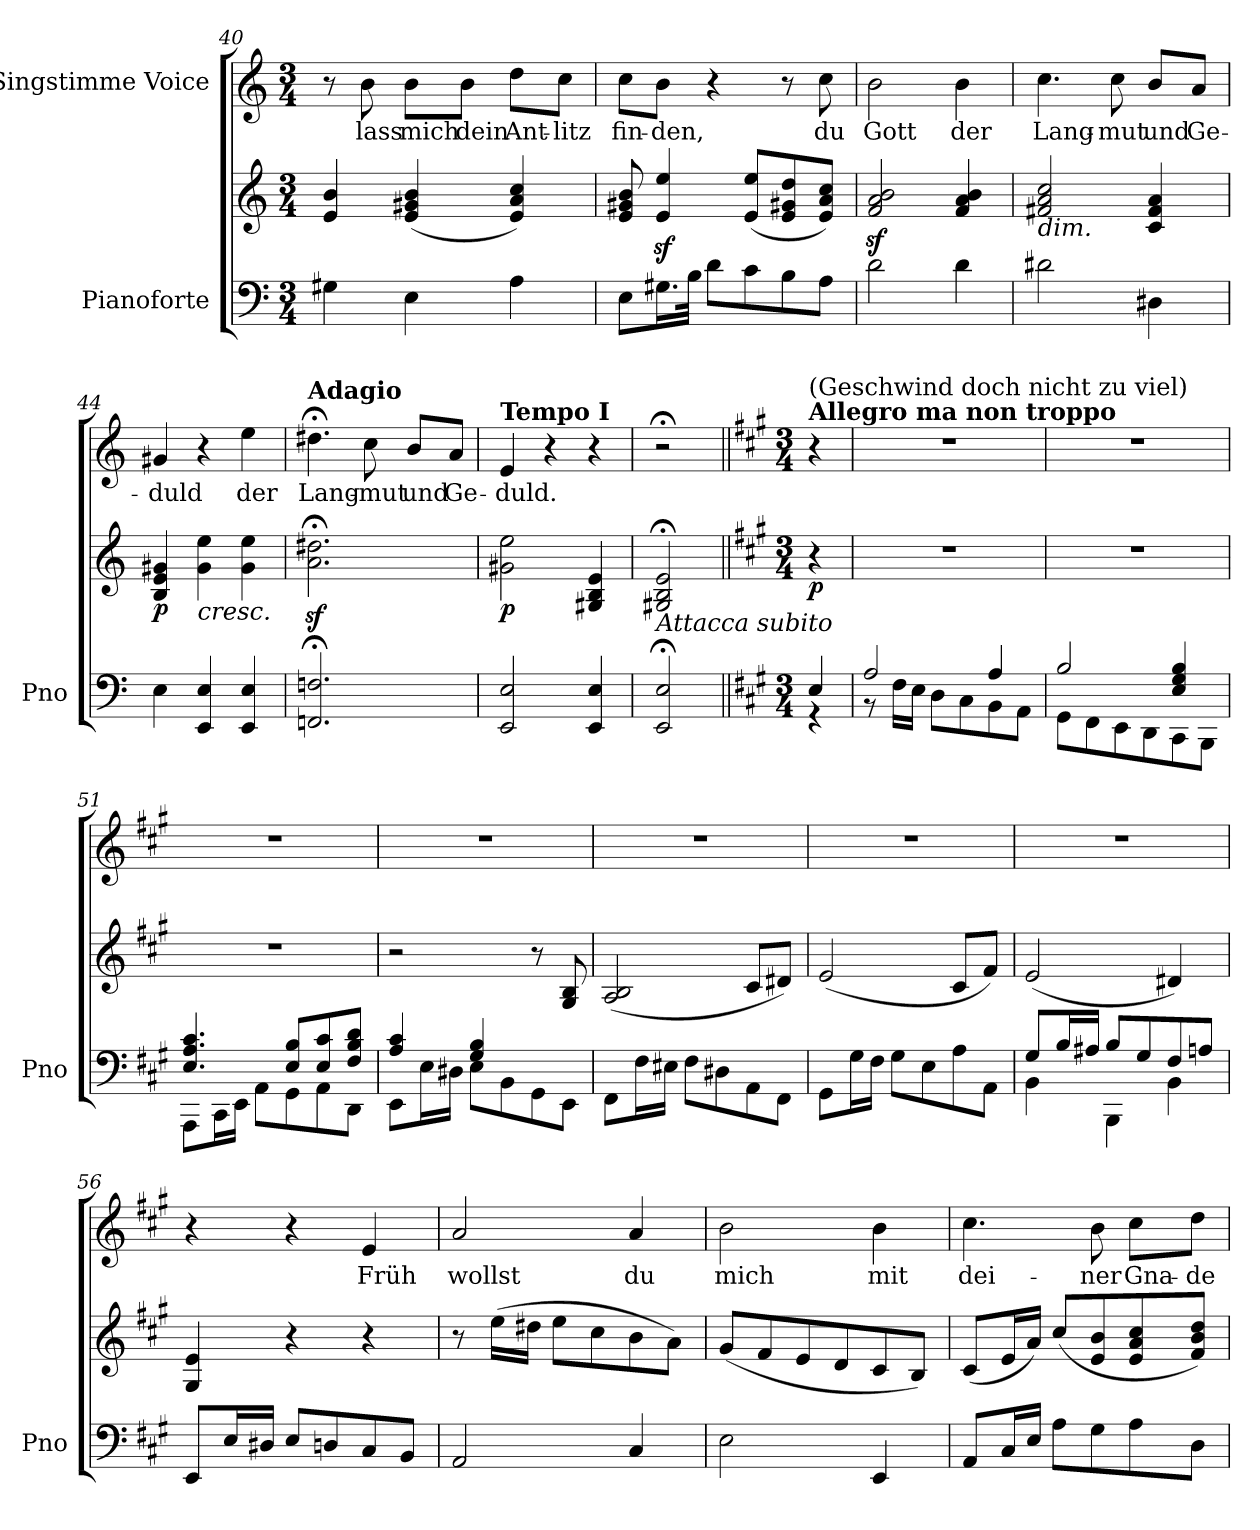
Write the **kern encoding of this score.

**kern	**kern	**dynam	**kern	**text
*part2	*part2	*part2	*part1	*part1
*staff3	*staff2	*staff2/3	*staff1	*staff1
*I"Pianoforte	*	*	*I"Singstimme Voice	*
*I'Pno	*	*	*	*
*clefF4	*clefG2	*	*clefG2	*
*k[]	*k[]	*	*k[]	*
*M3/4	*M3/4	*	*M3/4	*
=40	=40	=40	=40	=40
4G#X\	4e/ 4b/	.	8r	.
.	.	.	8b\	lass
4E\	(>4e/ 4g#X/ 4b/	.	8b\L	mich
.	.	.	8b\J	dein
4A\	4e/ 4a/ 4cc/)	.	8dd\L	Ant-
.	.	.	8cc\J	-litz
=41	=41	=41	=41	=41
8E\L	8e/ 8g#X/ 8b/	.	8cc\L	fin-
16.G#X\L	4e/z< 4ee/z<	.	8b\J	-den,
32B\JJk	.	.	.	.
8d\L	.	.	4r	.
8c\	(8e/ 8ee/L	.	.	.
8B\	8e/ 8g#X/ 8dd/	.	8r	.
8A\J	8e/ 8a/ 8cc/J)	.	8cc\	du
=42	=42	=42	=42	=42
2d\	2f/z< 2a/z< 2b/z<	.	2b\	Gott
4d\	4f/ 4a/ 4b/	.	4b\	der
=43	=43	=43	=43	=43
!	!LO:TX:b:i:t=dim.	!	!	!
2d#X\	2f#X/ 2a/ 2cc/	.	4.cc\	Lang-
.	.	.	8cc\	-mut
4D#X\	4c/ 4f#/ 4a/	.	8b/L	und
.	.	.	8a/J	Ge-
=44	=44	=44	=44	=44
!	!	!LO:DY:b	!	!
4E\	4B/ 4e/ 4g#X/	p	4g#X/	-duld
!	!LO:TX:b:i:t=cresc.	!	!	!
4EE/ 4E/	4g#\ 4ee\	.	4r	.
4EE/ 4E/	4g#\ 4ee\	.	4ee\	der
=45	=45	=45	=45	=45
!	!	!	!LO:TX:a:B:t=Adagio	!
2.FFn/; 2.Fn/;	2.a\z<;< 2.dd#X\z<;<	.	4.dd#X;<\	Lang-
.	.	.	8cc\	-mut
.	.	.	8b/L	und
.	.	.	8a/J	Ge-
=46	=46	=46	=46	=46
!	!	!	!LO:TX:a:B:t=Tempo I	!
!	!	!LO:DY:b	!	!
2EE/ 2E/	2g#X\ 2ee\	p	4e/	-duld.
.	.	.	4r	.
4EE/ 4E/	4G#X/ 4B/ 4e/	.	4r	.
=47	=47	=47	=47	=47
!LO:TX:i:t=Attacca subito	!	!	!	!
2EE/; 2E/;	2G#X/;< 2B/;< 2e/;<	.	2r;<	.
=48||	=48||	=48||	=48||	=48||
*k[f#c#g#]	*k[f#c#g#]	*	*k[f#c#g#]	*
*M3/4	*M3/4	*	*M3/4	*
*^	*	*	*	*
!	!	!	!	!LO:TX:a:B:t=Allegro ma non troppo	!
!	!	!	!	!LO:TX:a:t=(Geschwind doch nicht zu viel)	!
!	!	!	!LO:DY:b	!	!
4E/	4r	4r	p	4r	.
=49	=49	=49	=49	=49	=49
2A/	8r	2.r	.	2.r	.
.	16F#\LL	.	.	.	.
.	16E\JJ	.	.	.	.
.	8D\L	.	.	.	.
.	8C#\	.	.	.	.
4A/	8BB\	.	.	.	.
.	8AA\J	.	.	.	.
=50	=50	=50	=50	=50	=50
2B/	8GG#\L	2.r	.	2.r	.
.	8FF#\	.	.	.	.
.	8EE\	.	.	.	.
.	8DD\	.	.	.	.
4E/ 4G#/ 4B/	8CC#\	.	.	.	.
.	8BBB\J	.	.	.	.
=51	=51	=51	=51	=51	=51
4.E/ 4.A/ 4.c#/	8AAA\L	2.r	.	2.r	.
.	16CC#\L	.	.	.	.
.	16EE\JJ	.	.	.	.
.	8AA\L	.	.	.	.
8E/ 8B/L	8GG#\	.	.	.	.
8E/ 8c#/	8AA\	.	.	.	.
8F#/ 8B/ 8d/J	8DD\J	.	.	.	.
=52	=52	=52	=52	=52	=52
4A/ 4c#/	8EE\L	2r	.	2.r	.
.	16E\L	.	.	.	.
.	16D#X\JJ	.	.	.	.
4G#/ 4B/	8E\L	.	.	.	.
.	8BB\	.	.	.	.
4ryy	8GG#\	8r	.	.	.
.	8EE\J	8G#/ 8B/	.	.	.
*v	*v	*	*	*	*
=53	=53	=53	=53	=53
8FF#\L	(2A/ 2B/	.	2.r	.
16F#\L	.	.	.	.
16E#X\JJ	.	.	.	.
8F#\L	.	.	.	.
8D#X\	.	.	.	.
8AA\	8c#/L	.	.	.
8FF#\J	8d#X/J)	.	.	.
=54	=54	=54	=54	=54
8GG#\L	(2e/	.	2.r	.
16G#\L	.	.	.	.
16F#\JJ	.	.	.	.
8G#\L	.	.	.	.
8E\	.	.	.	.
8A\	8c#/L	.	.	.
8AA\J	8f#/J)	.	.	.
=55	=55	=55	=55	=55
*^	*	*	*	*
8G#/L	4BB\	(2e/	.	2.r	.
16B/L	.	.	.	.	.
16A#X/JJ	.	.	.	.	.
8B/L	4BBB\	.	.	.	.
8G#/	.	.	.	.	.
8F#/	4BB\	4d#X/)	.	.	.
8An/J	.	.	.	.	.
*v	*v	*	*	*	*
=56	=56	=56	=56	=56
8EE/L	4G#/ 4e/	.	4r	.
16E/L	.	.	.	.
16D#X/JJ	.	.	.	.
8E/L	4r	.	4r	.
8Dn/	.	.	.	.
8C#/	4r	.	4e/	Früh
8BB/J	.	.	.	.
=57	=57	=57	=57	=57
2AA/	8r	.	2a/	wollst
.	(16ee\LL	.	.	.
.	16dd#X\JJ	.	.	.
.	8ee\L	.	.	.
.	8cc#\	.	.	.
4C#/	8b\	.	4a/	du
.	8a\J)	.	.	.
=58	=58	=58	=58	=58
2E\	(8g#/L	.	2b\	mich
.	8f#/	.	.	.
.	8e/	.	.	.
.	8d/	.	.	.
4EE/	8c#/	.	4b\	mit
.	8B/J)	.	.	.
=59	=59	=59	=59	=59
8AA/L	(8c#/L	.	4.cc#\	dei-
16C#/L	16e/L	.	.	.
16E/JJ	16a/JJ)	.	.	.
8A\L	(8cc#/L	.	.	.
8G#\	8e/ 8b/	.	8b\	-ner
8A\	8e/ 8a/ 8cc#/	.	8cc#\L	Gna-
8D\J	8f#/ 8b/ 8dd/J)	.	8dd\J	-de
=	=	=	=	=
*-	*-	*-	*-	*-
